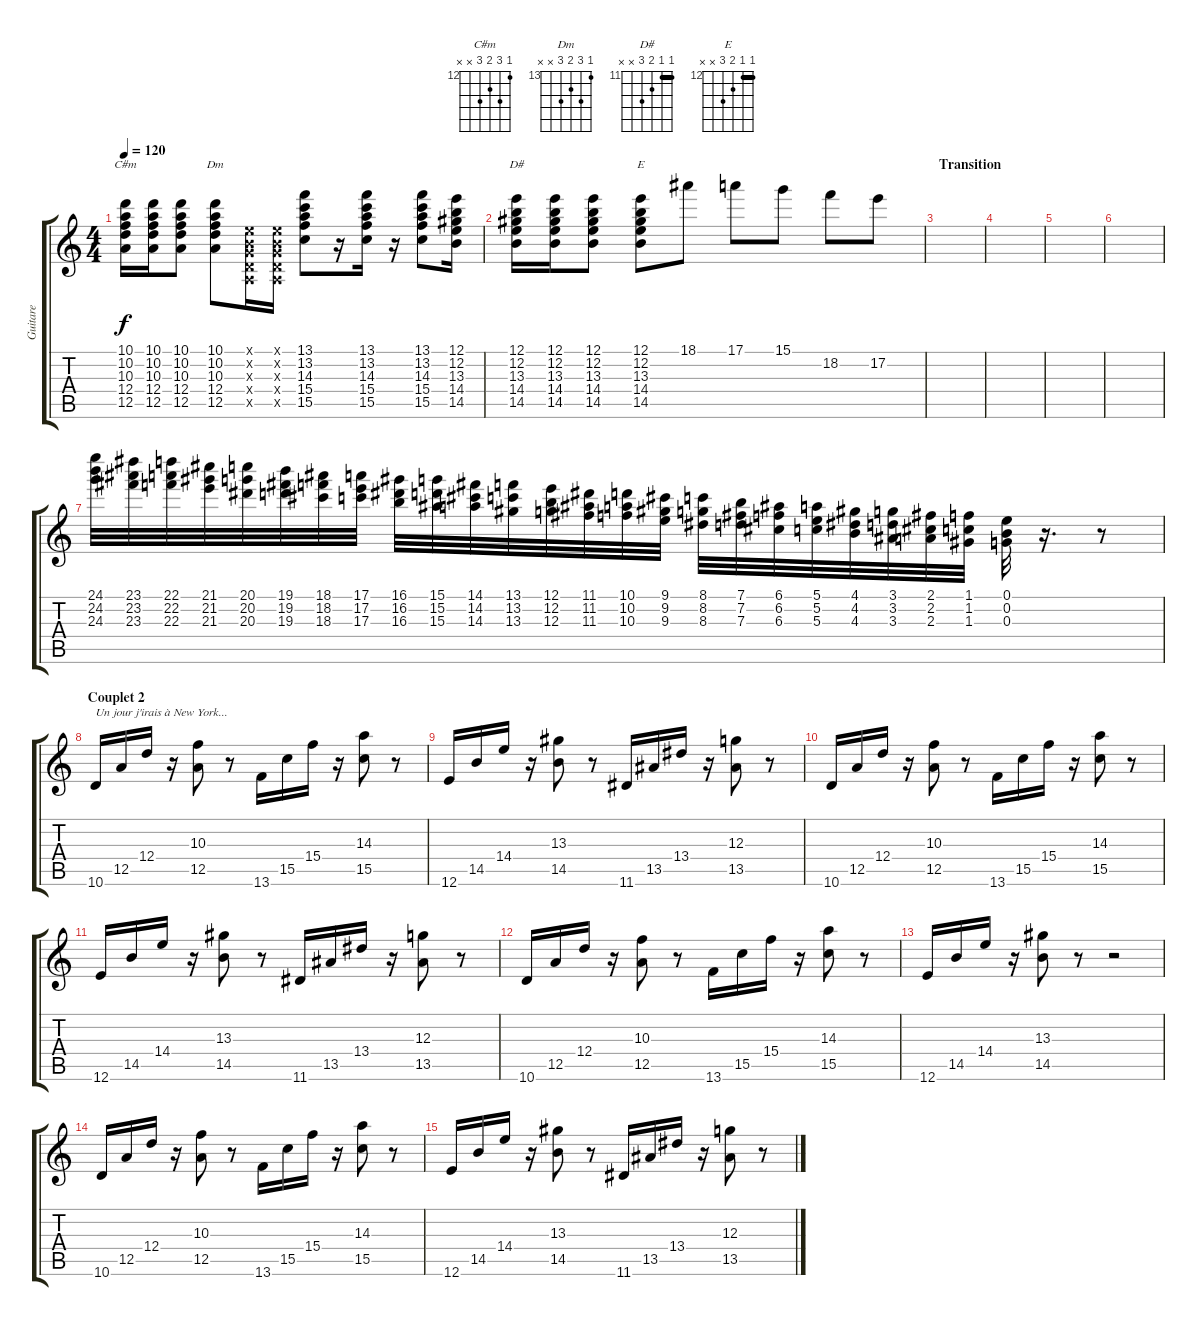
\track ("Guitare" "Guitare") {instrument acousticguitarnylon}
\staff {score tabs}
\tuning (E4 B3 G3 D3 A2 E2) {hide}
\chord ("C#m" 12 14 13 14 x x) {firstfret 12}
\chord ("Dm" 13 15 14 15 x x) {firstfret 13}
\chord ("D#" 11 11 12 13 x x) {firstfret 11 barre 11}
\chord ("E" 12 12 13 14 x x) {firstfret 12 barre 12}
\ts (4 4)
\tempo 120
\clef g2
\ks c
(10.1 10.2 10.3 12.4 12.5).16{ch "C#m" dy f} (10.1 10.2 10.3 12.4 12.5).16 (10.1 10.2 10.3 12.4 12.5).8 (10.1 10.2 10.3 12.4 12.5).8{ch "Dm"} (0.1{x} 0.2{x} 0.3{x} 0.4{x} 0.5{x}).16 (0.1{x} 0.2{x} 0.3{x} 0.4{x} 0.5{x}).16 (13.1 13.2 14.3 15.4 15.5).8 r.16 (13.1 13.2 14.3 15.4 15.5).16 r.16 (13.1 13.2 14.3 15.4 15.5).8 (12.1 12.2 13.3 14.4 14.5).16 |
(12.1 12.2 13.3 14.4 14.5).16{ch "D#"} (12.1 12.2 13.3 14.4 14.5).16 (12.1 12.2 13.3 14.4 14.5).8 (12.1 12.2 13.3 14.4 14.5).8{ch "E"} 18.1.8 17.1.8 15.1.8 18.2.8 17.2.8 |
\section ("" "Transition")
|
|
|
|
(24.1 24.2 24.3).32{volume 15 instrument distortionguitar} (23.1 23.2 23.3).32 (22.1 22.2 22.3).32 (21.1 21.2 21.3).32 (20.1 20.2 20.3).32 (19.1 19.2 19.3).32 (18.1 18.2 18.3).32 (17.1 17.2 17.3).32 (16.1 16.2 16.3).32 (15.1 15.2 15.3).32 (14.1 14.2 14.3).32 (13.1 13.2 13.3).32 (12.1 12.2 12.3).32 (11.1 11.2 11.3).32 (10.1 10.2 10.3).32 (9.1 9.2 9.3).32 (8.1 8.2 8.3).32 (7.1 7.2 7.3).32 (6.1 6.2 6.3).32 (5.1 5.2 5.3).32 (4.1 4.2 4.3).32 (3.1 3.2 3.3).32 (2.1 2.2 2.3).32 (1.1 1.2 1.3).32 (0.1 0.2 0.3).32 r.16{d} r.8 |
\section ("" "Couplet 2")
10.6.16{txt "Un jour j'irais à New York..." instrument electricguitarclean} 12.5.16 12.4.16 r.16 (10.3 12.5).8 r.8 13.6.16 15.5.16 15.4.16 r.16 (14.3 15.5).8 r.8 |
12.6.16 14.5.16 14.4.16 r.16 (13.3 14.5).8 r.8 11.6.16 13.5.16 13.4.16 r.16 (12.3 13.5).8 r.8 |
10.6.16 12.5.16 12.4.16 r.16 (10.3 12.5).8 r.8 13.6.16 15.5.16 15.4.16 r.16 (14.3 15.5).8 r.8 |
12.6.16 14.5.16 14.4.16 r.16 (13.3 14.5).8 r.8 11.6.16 13.5.16 13.4.16 r.16 (12.3 13.5).8 r.8 |
10.6.16 12.5.16 12.4.16 r.16 (10.3 12.5).8 r.8 13.6.16 15.5.16 15.4.16 r.16 (14.3 15.5).8 r.8 |
12.6.16 14.5.16 14.4.16 r.16 (13.3 14.5).8 r.8 r.2 |
10.6.16 12.5.16 12.4.16 r.16 (10.3 12.5).8 r.8 13.6.16 15.5.16 15.4.16 r.16 (14.3 15.5).8 r.8 |
12.6.16 14.5.16 14.4.16 r.16 (13.3 14.5).8 r.8 11.6.16 13.5.16 13.4.16 r.16 (12.3 13.5).8 r.8
